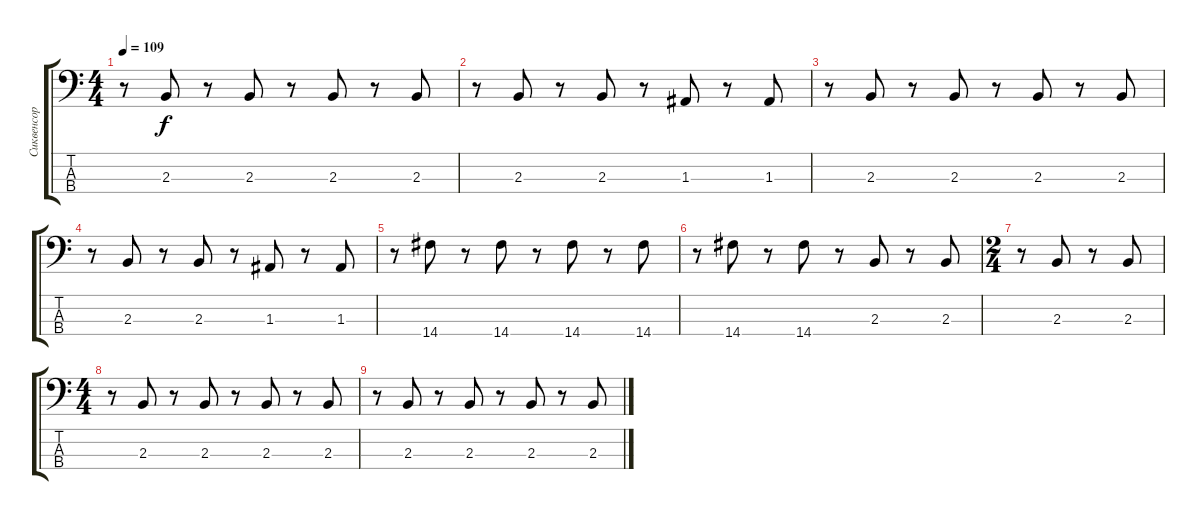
\track ("Сиквенсор" "Сиквенсор") {instrument synthbass1}
\staff {score tabs}
\tuning (G2 D2 A1 E1) {hide}
\ts (4 4)
\tempo 109
\clef f4
\ks c
r.8{dy f} 2.3.8 r.8 2.3.8 r.8 2.3.8 r.8 2.3.8 |
r.8 2.3.8 r.8 2.3.8 r.8 1.3.8 r.8 1.3.8 |
r.8 2.3.8 r.8 2.3.8 r.8 2.3.8 r.8 2.3.8 |
r.8 2.3.8 r.8 2.3.8 r.8 1.3.8 r.8 1.3.8 |
r.8 14.4.8 r.8 14.4.8 r.8 14.4.8 r.8 14.4.8 |
r.8 14.4.8 r.8 14.4.8 r.8 2.3.8 r.8 2.3.8 |
\ts (2 4)
r.8 2.3.8 r.8 2.3.8 |
\ts (4 4)
r.8 2.3.8 r.8 2.3.8 r.8 2.3.8 r.8 2.3.8 |
r.8 2.3.8 r.8 2.3.8 r.8 2.3.8 r.8 2.3.8
